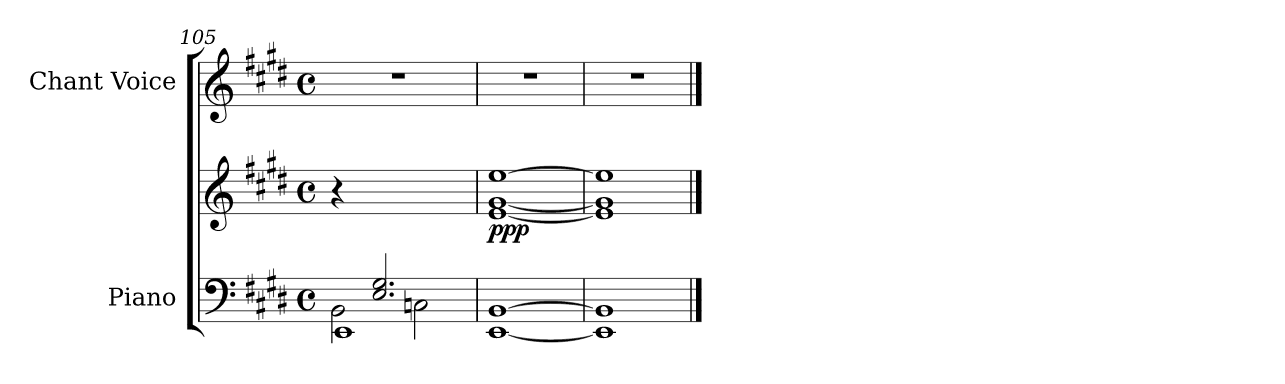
**kern	**kern	**dynam	**kern
*part2	*part2	*part2	*part1
*staff3	*staff2	*staff2/3	*staff1
*I"Piano	*	*	*I"Chant Voice
*I'Pno	*	*	*
*clefF4	*clefG2	*	*clefG2
*k[f#c#g#d#]	*k[f#c#g#d#]	*	*k[f#c#g#d#]
*M4/4	*M4/4	*	*M4/4
*met(c)	*met(c)	*	*met(c)
=105	=105	=105	=105
*^	*	*	*
*	*^	*	*	*
4ryy	2BB\	1EE	4r	.	1r
2.E/ 2.G#/	.	.	2.ryy	.	.
.	2Cn\	.	.	.	.
*	*v	*v	*	*	*
=106	=106	=106	=106	=106
!	!	!	!LO:DY:b	!
*v	*v	*	*	*
[1EE [1BB	[1e [>1g# [1ee	ppp	1r
=107	=107	=107	=107
1EE] 1BB]	1e] 1g#] 1ee]	.	1r
==	==	==	==
*-	*-	*-	*-
